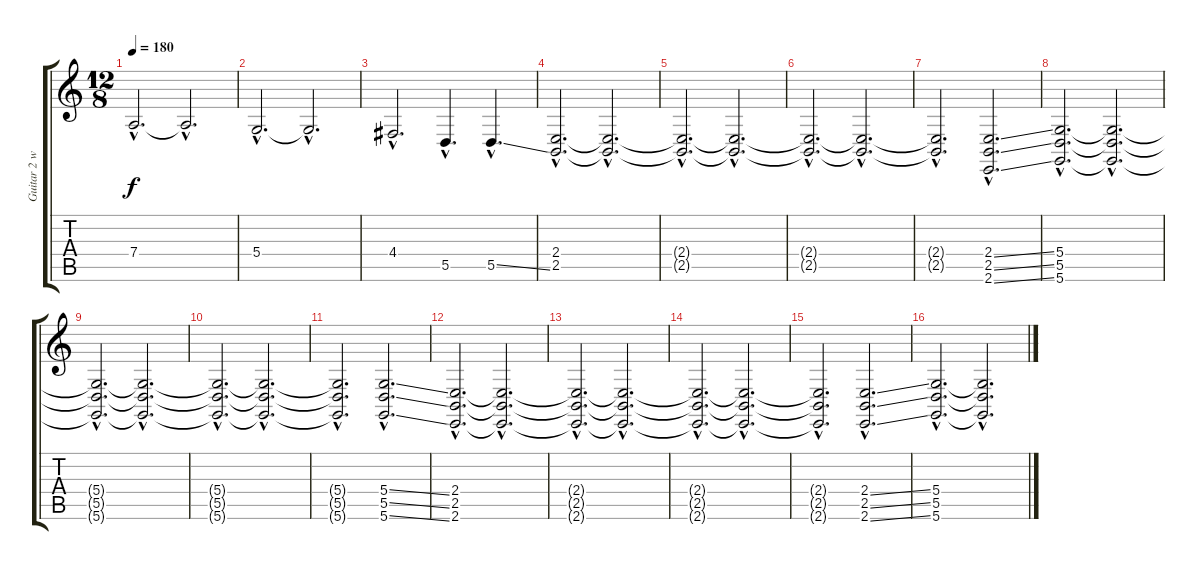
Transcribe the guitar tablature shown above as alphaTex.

\track ("Guitar 2 w/slide " "Guitar 2 w") {instrument electricpiano1}
\staff {score tabs}
\tuning (E4 B3 G3 D3 A2 D2) {hide}
\ts (12 8)
\tempo 180
\clef g2
\ks c
7.4{hac}.2{d dy f} 7.4{hac t}.2{d} |
5.4{hac}.2{d} 5.4{hac t}.2{d} |
4.4{hac}.2{d} 5.5{hac}.4{d} 5.5{ss hac}.4{d} |
(2.4{hac} 2.5{hac}).2{d} (2.4{hac t} 2.5{hac t}).2{d} |
(2.4{hac t} 2.5{hac t}).2{d} (2.4{hac t} 2.5{hac t}).2{d} |
(2.4{hac t} 2.5{hac t}).2{d} (2.4{hac t} 2.5{hac t}).2{d} |
(2.4{hac t} 2.5{hac t}).2{d} (2.4{ss hac} 2.5{ss hac} 2.6{ss hac}).2{d} |
(5.4{hac} 5.5{hac} 5.6{hac}).2{d} (5.4{hac t} 5.5{hac t} 5.6{hac t}).2{d} |
(5.4{hac t} 5.5{hac t} 5.6{hac t}).2{d} (5.4{hac t} 5.5{hac t} 5.6{hac t}).2{d} |
(5.4{hac t} 5.5{hac t} 5.6{hac t}).2{d} (5.4{hac t} 5.5{hac t} 5.6{hac t}).2{d} |
(5.4{hac t} 5.5{hac t} 5.6{hac t}).2{d} (5.4{ss hac} 5.5{ss hac} 5.6{ss hac}).2{d} |
(2.4{hac} 2.5{hac} 2.6{hac}).2{d} (2.4{hac t} 2.5{hac t} 2.6{hac t}).2{d} |
(2.4{hac t} 2.5{hac t} 2.6{hac t}).2{d} (2.4{hac t} 2.5{hac t} 2.6{hac t}).2{d} |
(2.4{hac t} 2.5{hac t} 2.6{hac t}).2{d} (2.4{hac t} 2.5{hac t} 2.6{hac t}).2{d} |
(2.4{hac t} 2.5{hac t} 2.6{hac t}).2{d} (2.4{ss hac} 2.5{ss hac} 2.6{ss hac}).2{d} |
(5.4{hac} 5.5{hac} 5.6{hac}).2{d} (5.4{hac t} 5.5{hac t} 5.6{hac t}).2{d}
